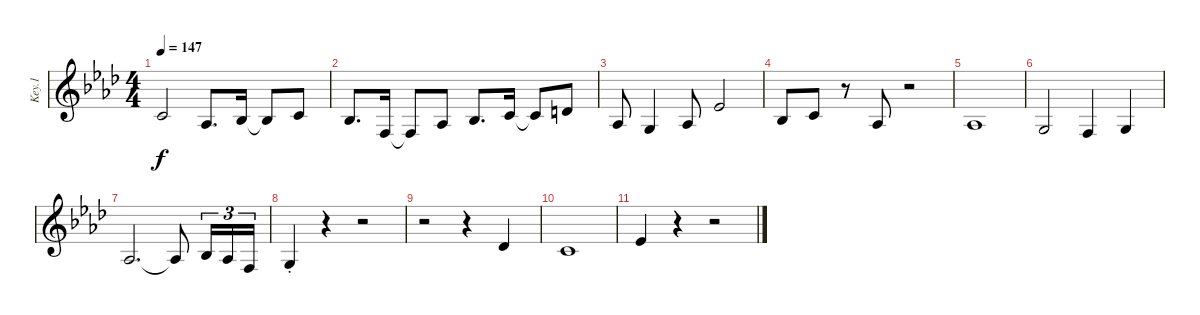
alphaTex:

\track ("Key.1" "Key.1") {instrument lead6voice}
\staff {score}
\tuning (E4 B3 G3 D3 A2 E2) {hide}
\ts (4 4)
\tempo 147
\clef g2
\ks fminor
1.2.2{dy f} 1.3.8{d} 3.3.16 3.3{t}.8 1.2.8 |
3.3.8{d} 3.4.16 3.4{t}.8 1.3.8 3.3.8{d} 1.2.16 1.2{t}.8 3.2.8 |
1.3.8 0.3.4 1.3.8 4.2.2 |
3.3.8 1.2.8 r.8 1.3.8 r.2 |
1.3.1 |
0.3.2 3.4.4 0.3.4 |
1.3.2{d} 1.3{t}.8 3.3.16{tu (3 2)} 1.3.16{tu (3 2)} 3.4.16{tu (3 2)} |
5.4{st}.4 r.4 r.2 |
r.2 r.4 2.2.4 |
1.2.1 |
4.2.4 r.4 r.2
